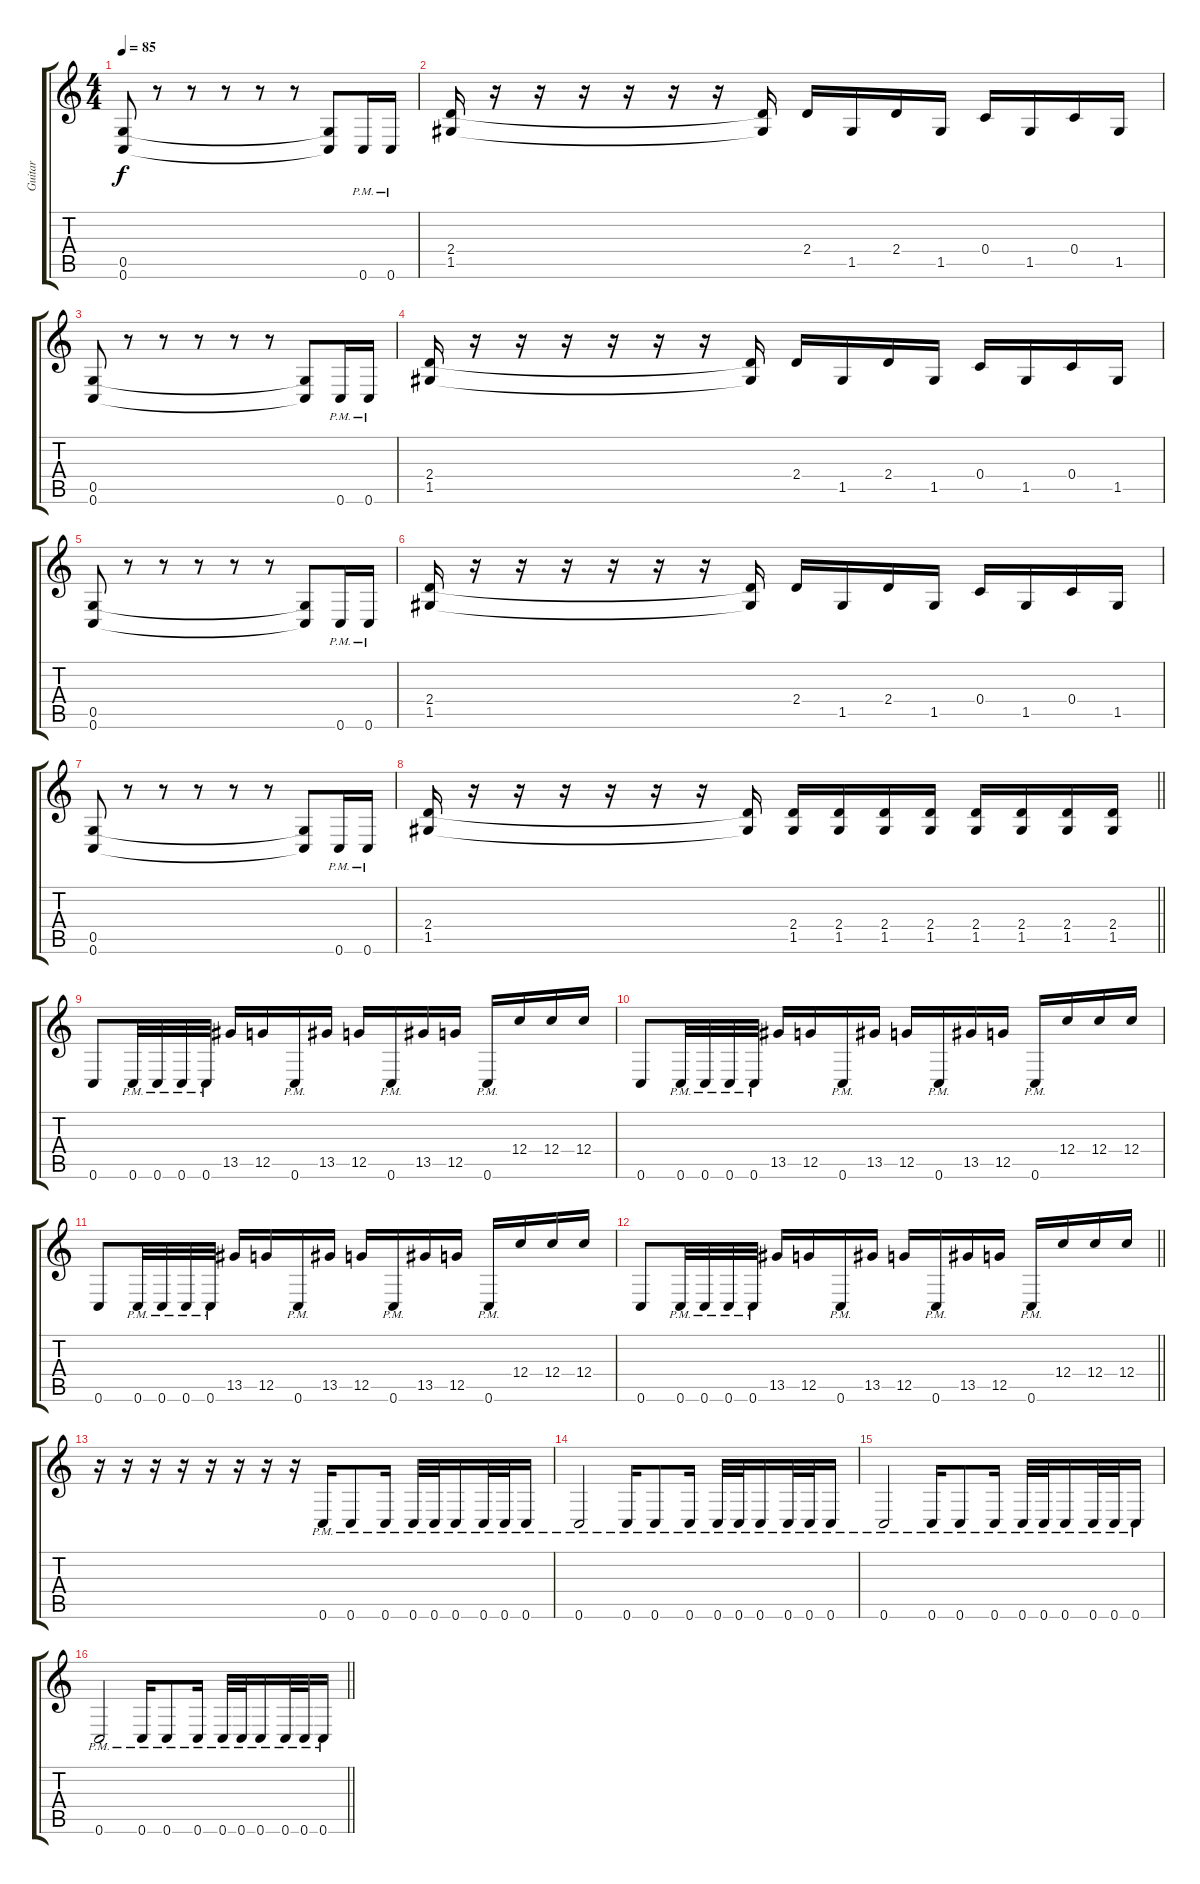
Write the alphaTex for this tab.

\track ("Guitar" "Guitar") {instrument distortionguitar}
\staff {score tabs}
\tuning (D4 A3 F3 C3 G2 C2) {hide}
\ts (4 4)
\section ("" "")
\tempo 85
\clef g2
\ks c
(0.5 0.6).8{dy f} r.8 r.8 r.8 r.8 r.8 (0.5{t} 0.6{t}).8 0.6{pm}.16 0.6{pm}.16 |
(2.4 1.5).16 r.16 r.16 r.16 r.16 r.16 r.16 (2.4{t} 1.5{t}).16 2.4.16 1.5.16 2.4.16 1.5.16 0.4.16 1.5.16 0.4.16 1.5.16 |
(0.5 0.6).8 r.8 r.8 r.8 r.8 r.8 (0.5{t} 0.6{t}).8 0.6{pm}.16 0.6{pm}.16 |
(2.4 1.5).16 r.16 r.16 r.16 r.16 r.16 r.16 (2.4{t} 1.5{t}).16 2.4.16 1.5.16 2.4.16 1.5.16 0.4.16 1.5.16 0.4.16 1.5.16 |
(0.5 0.6).8 r.8 r.8 r.8 r.8 r.8 (0.5{t} 0.6{t}).8 0.6{pm}.16 0.6{pm}.16 |
(2.4 1.5).16 r.16 r.16 r.16 r.16 r.16 r.16 (2.4{t} 1.5{t}).16 2.4.16 1.5.16 2.4.16 1.5.16 0.4.16 1.5.16 0.4.16 1.5.16 |
(0.5 0.6).8 r.8 r.8 r.8 r.8 r.8 (0.5{t} 0.6{t}).8 0.6{pm}.16 0.6{pm}.16 |
\barLineRight lightlight
(2.4 1.5).16 r.16 r.16 r.16 r.16 r.16 r.16 (2.4{t} 1.5{t}).16 (2.4 1.5).16 (2.4 1.5).16 (2.4 1.5).16 (2.4 1.5).16 (2.4 1.5).16 (2.4 1.5).16 (2.4 1.5).16 (2.4 1.5).16 |
\section ("" "")
0.6.8 0.6{pm}.32 0.6{pm}.32 0.6{pm}.32 0.6{pm}.32 13.5.16 12.5.16 0.6{pm}.16 13.5.16 12.5.16 0.6{pm}.16 13.5.16 12.5.16 0.6{pm}.16 12.4.16 12.4.16 12.4.16 |
0.6.8 0.6{pm}.32 0.6{pm}.32 0.6{pm}.32 0.6{pm}.32 13.5.16 12.5.16 0.6{pm}.16 13.5.16 12.5.16 0.6{pm}.16 13.5.16 12.5.16 0.6{pm}.16 12.4.16 12.4.16 12.4.16 |
0.6.8 0.6{pm}.32 0.6{pm}.32 0.6{pm}.32 0.6{pm}.32 13.5.16 12.5.16 0.6{pm}.16 13.5.16 12.5.16 0.6{pm}.16 13.5.16 12.5.16 0.6{pm}.16 12.4.16 12.4.16 12.4.16 |
\barLineRight lightlight
0.6.8 0.6{pm}.32 0.6{pm}.32 0.6{pm}.32 0.6{pm}.32 13.5.16 12.5.16 0.6{pm}.16 13.5.16 12.5.16 0.6{pm}.16 13.5.16 12.5.16 0.6{pm}.16 12.4.16 12.4.16 12.4.16 |
\section ("" "")
r.16 r.16 r.16 r.16 r.16 r.16 r.16 r.16 0.6{pm}.16 0.6{pm}.8 0.6{pm}.16 0.6{pm}.32 0.6{pm}.32 0.6{pm}.16 0.6{pm}.32 0.6{pm}.32 0.6{pm}.16 |
0.6{pm}.2 0.6{pm}.16 0.6{pm}.8 0.6{pm}.16 0.6{pm}.32 0.6{pm}.32 0.6{pm}.16 0.6{pm}.32 0.6{pm}.32 0.6{pm}.16 |
0.6{pm}.2 0.6{pm}.16 0.6{pm}.8 0.6{pm}.16 0.6{pm}.32 0.6{pm}.32 0.6{pm}.16 0.6{pm}.32 0.6{pm}.32 0.6{pm}.16 |
\barLineRight lightlight
0.6{pm}.2 0.6{pm}.16 0.6{pm}.8 0.6{pm}.16 0.6{pm}.32 0.6{pm}.32 0.6{pm}.16 0.6{pm}.32 0.6{pm}.32 0.6{pm}.16
